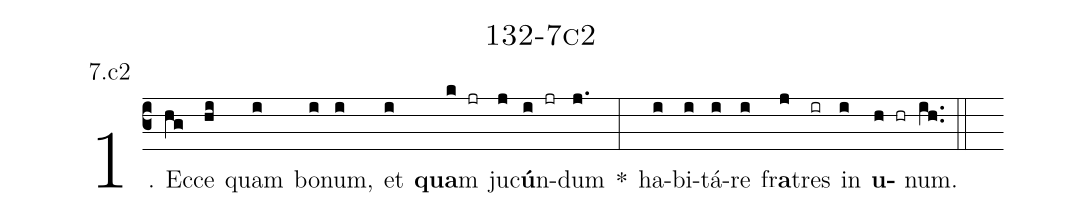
name: 132-7c2;
annotation: 7.c2;
%%
(c3)1. Ec(hg)ce(hi) quam(i) bo(i)num,(i) et(i) <b>qua</b>m(k jr) ju(j)c<b>ú</b>n(i jr)dum(j.) *(:) ha(i)bi(i)tá(i)re(i) fr<b>a</b>(j)tres(ir) in(i) <b>u</b>(h hr)num.(ih..) (::)
